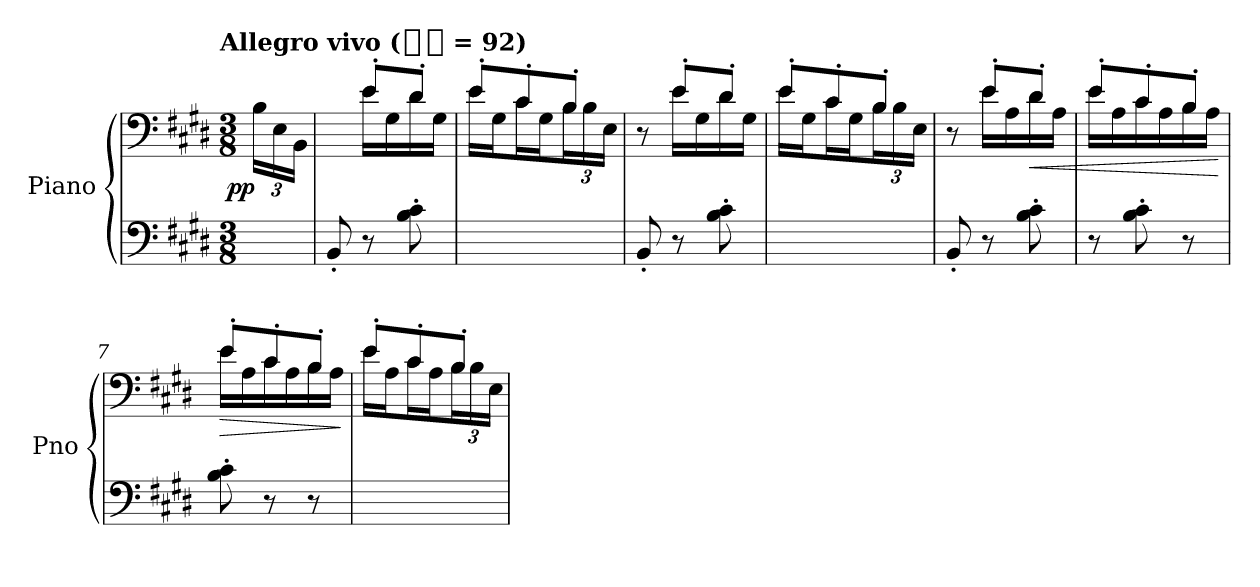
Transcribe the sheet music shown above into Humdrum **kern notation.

**kern	**kern	**dynam
*part1	*part1	*part1
*staff2	*staff1	*staff1/2
*I"Piano	*	*
*I'Pno	*	*
*clefF4	*clefF4	*
*k[f#c#g#d#]	*k[f#c#g#d#]	*
*E:	*E:	*
!!LO:TX:omd:t=Allegro vivo ([quarter-dot] = 92)
*M3/8	*M3/8	*
*MM138	*MM138	*
=	=	=
!	!	!LO:DY:rj
8ryy	24BLL	pp
.	24E	.
.	24BBJJ	.
=1	=1	=1
*	*^	*
8BB'	8ryy	8ryy	.
8r	8e'L	16eLL	.
.	.	16G#	.
8B' 8c#'	8d#'J	16d#	.
.	.	16G#JJ	.
=2	=2	=2	=2
4.ryy	8e'L	16e\LL	.
.	.	16G#\J	.
.	8c#'	16c#\L	.
.	.	16G#\J	.
.	8B'J	24B\L	.
.	.	24B/	.
.	.	24E/JJ	.
=3	=3	=3	=3
8BB'	8ryy	8r	.
8r	8e'L	16eLL	.
.	.	16G#	.
8B' 8c#'	8d#'J	16d#	.
.	.	16G#JJ	.
=4	=4	=4	=4
4.ryy	8e'L	16e\LL	.
.	.	16G#\J	.
.	8c#'	16c#\L	.
.	.	16G#\J	.
.	8B'J	24B\L	.
.	.	24B/	.
.	.	24E/JJ	.
=5	=5	=5	=5
8BB'	8ryy	8r	.
8r	8e'L	16eLL	.
.	.	16A	.
!	!	!	!LO:HP:b
8B' 8c#'	8d#'J	16d#	<
.	.	16AJJ	.
=6	=6	=6	=6
8r	8e'L	16eLL	.
.	.	16A	.
8B' 8c#'	8c#'	16c#	.
.	.	16A	.
8r	8B'J	16B	.
.	.	16AJJ	.
*	*v	*v	*
.	.	[
=7	=7	=7
*	*^	*
!	!	!	!LO:HP:b
8B' 8c#'	8e'L	16eLL	>
.	.	16A	.
8r	8c#'	16c#	.
.	.	16A	.
8r	8B'J	16B	.
.	.	16AJJ	.
*	*v	*v	*
.	.	]
=8	=8	=8
*	*^	*
4.ryy	8e'L	16e\LL	.
.	.	16A\J	.
.	8c#'	16c#\L	.
.	.	16A\J	.
.	8B'J	24B\L	.
.	.	24B/	.
.	.	24E/JJ	.
*	*v	*v	*
=	=	=
*-	*-	*-
